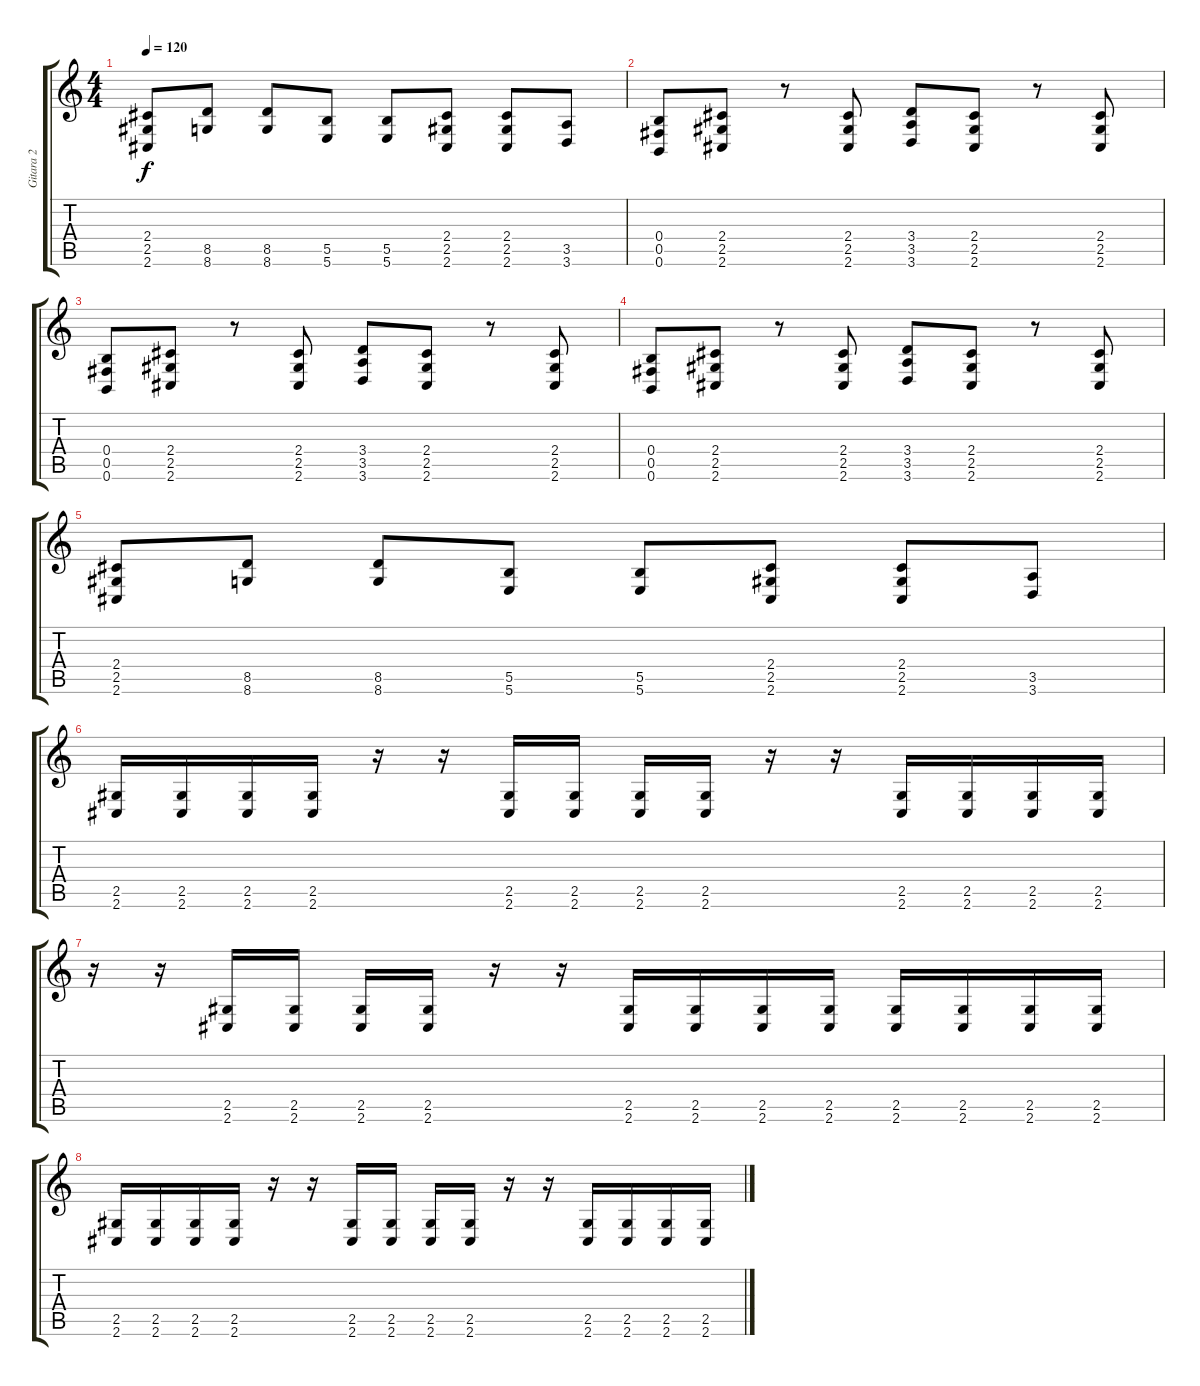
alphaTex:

\track ("Gitara 2" "Gitara 2") {instrument overdrivenguitar}
\staff {score tabs}
\tuning (Db4 Ab3 E3 B2 Gb2 B1) {hide}
\ts (4 4)
\tempo 120
\clef g2
\ks c
(2.4 2.5 2.6).8{dy f} (8.5 8.6).8 (8.5 8.6).8 (5.5 5.6).8 (5.5 5.6).8 (2.4 2.5 2.6).8 (2.4 2.5 2.6).8 (3.5 3.6).8 |
(0.4 0.5 0.6).8 (2.4 2.5 2.6).8 r.8 (2.4 2.5 2.6).8 (3.4 3.5 3.6).8 (2.4 2.5 2.6).8 r.8 (2.4 2.5 2.6).8 |
(0.4 0.5 0.6).8 (2.4 2.5 2.6).8 r.8 (2.4 2.5 2.6).8 (3.4 3.5 3.6).8 (2.4 2.5 2.6).8 r.8 (2.4 2.5 2.6).8 |
(0.4 0.5 0.6).8 (2.4 2.5 2.6).8 r.8 (2.4 2.5 2.6).8 (3.4 3.5 3.6).8 (2.4 2.5 2.6).8 r.8 (2.4 2.5 2.6).8 |
(2.4 2.5 2.6).8 (8.5 8.6).8 (8.5 8.6).8 (5.5 5.6).8 (5.5 5.6).8 (2.4 2.5 2.6).8 (2.4 2.5 2.6).8 (3.5 3.6).8 |
(2.5 2.6).16 (2.5 2.6).16 (2.5 2.6).16 (2.5 2.6).16 r.16 r.16 (2.5 2.6).16 (2.5 2.6).16 (2.5 2.6).16 (2.5 2.6).16 r.16 r.16 (2.5 2.6).16 (2.5 2.6).16 (2.5 2.6).16 (2.5 2.6).16 |
r.16 r.16 (2.5 2.6).16 (2.5 2.6).16 (2.5 2.6).16 (2.5 2.6).16 r.16 r.16 (2.5 2.6).16 (2.5 2.6).16 (2.5 2.6).16 (2.5 2.6).16 (2.5 2.6).16 (2.5 2.6).16 (2.5 2.6).16 (2.5 2.6).16 |
(2.5 2.6).16 (2.5 2.6).16 (2.5 2.6).16 (2.5 2.6).16 r.16 r.16 (2.5 2.6).16 (2.5 2.6).16 (2.5 2.6).16 (2.5 2.6).16 r.16 r.16 (2.5 2.6).16 (2.5 2.6).16 (2.5 2.6).16 (2.5 2.6).16
